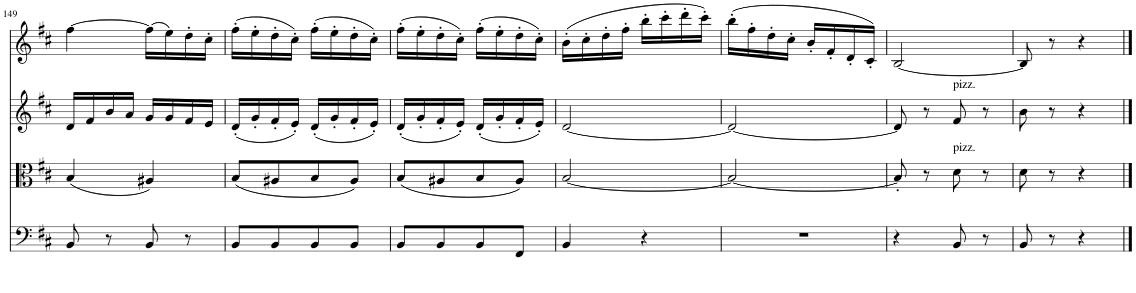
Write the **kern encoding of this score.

**kern	**kern	**kern	**kern
*part4	*part3	*part2	*part1
*staff4	*staff3	*staff2	*staff1
*I"Cello	*I"Viola	*I"Violin II	*I"Violin I
*	*I'Vla	*I'Vln	*I'Vln
!!LO:PB:g=z
*clefF4	*clefC3	*clefG2	*clefG2
*k[f#c#]	*k[f#c#]	*k[f#c#]	*k[f#c#]
*M2/4	*M2/4	*M2/4	*M2/4
=149	=149	=149	=149
8BB/	(4B/	16d/LL	[4ff#\
.	.	16f#/	.
8r	.	16b/	.
.	.	16a/JJ	.
8BB/	4A#X/)	16g/LL	(16ff#\LL]
.	.	16g/	16ee\)
8r	.	16f#/	16dd'\
.	.	16e/JJ	16cc#'\JJ
=150	=150	=150	=150
8BB/L	(8B/L	(16d'/LL	(16ff#'\LL
.	.	16g'/	16ee'\
8BB/	8A#X/	16f#'/	16dd'\
.	.	16e'/JJ)	16cc#'\JJ)
8BB/	8B/	(16d'/LL	(16ff#'\LL
.	.	16g'/	16ee'\
8BB/J	8A#/J)	16f#'/	16dd'\
.	.	16e'/JJ)	16cc#'\JJ)
=151	=151	=151	=151
8BB/L	(8B/L	(16d'/LL	(16ff#'\LL
.	.	16g'/	16ee'\
8BB/	8A#X/	16f#'/	16dd'\
.	.	16e'/JJ)	16cc#'\JJ)
8BB/	8B/	(16d'/LL	(16ff#'\LL
.	.	16g'/	16ee'\
8FF#/J	8A#/J)	16f#'/	16dd'\
.	.	16e'/JJ)	16cc#'\JJ)
=152	=152	=152	=152
4BB/	[2B/	[2d/	(16b'\LL
.	.	.	16cc#'\
.	.	.	16dd'\
.	.	.	16ff#'\JJ
4r	.	.	16bb'\LL
.	.	.	16ccc#'\
.	.	.	16ddd'\
.	.	.	16ccc#'\JJ)
=153	=153	=153	=153
2r	2B/_	2d/_	(16bb'\LL
.	.	.	16ff#'\
.	.	.	16dd'\
.	.	.	16cc#'\JJ
.	.	.	16b'/LL
.	.	.	16f#'/
.	.	.	16d'/
.	.	.	16c#'/JJ)
=154	=154	=154	=154
4r	8B'/]	8d/]	[2B/
.	8r	8r	.
!	!	!LO:TX:a:t=pizz.	!
!	!LO:TX:a:t=pizz.	!	!
8BB/	8d\	8f#/	.
8r	8r	8r	.
=155	=155	=155	=155
8BB/	8d\	8b\	8B/]
8r	8r	8r	8r
4r	4r	4r	4r
==	==	==	==
*-	*-	*-	*-
